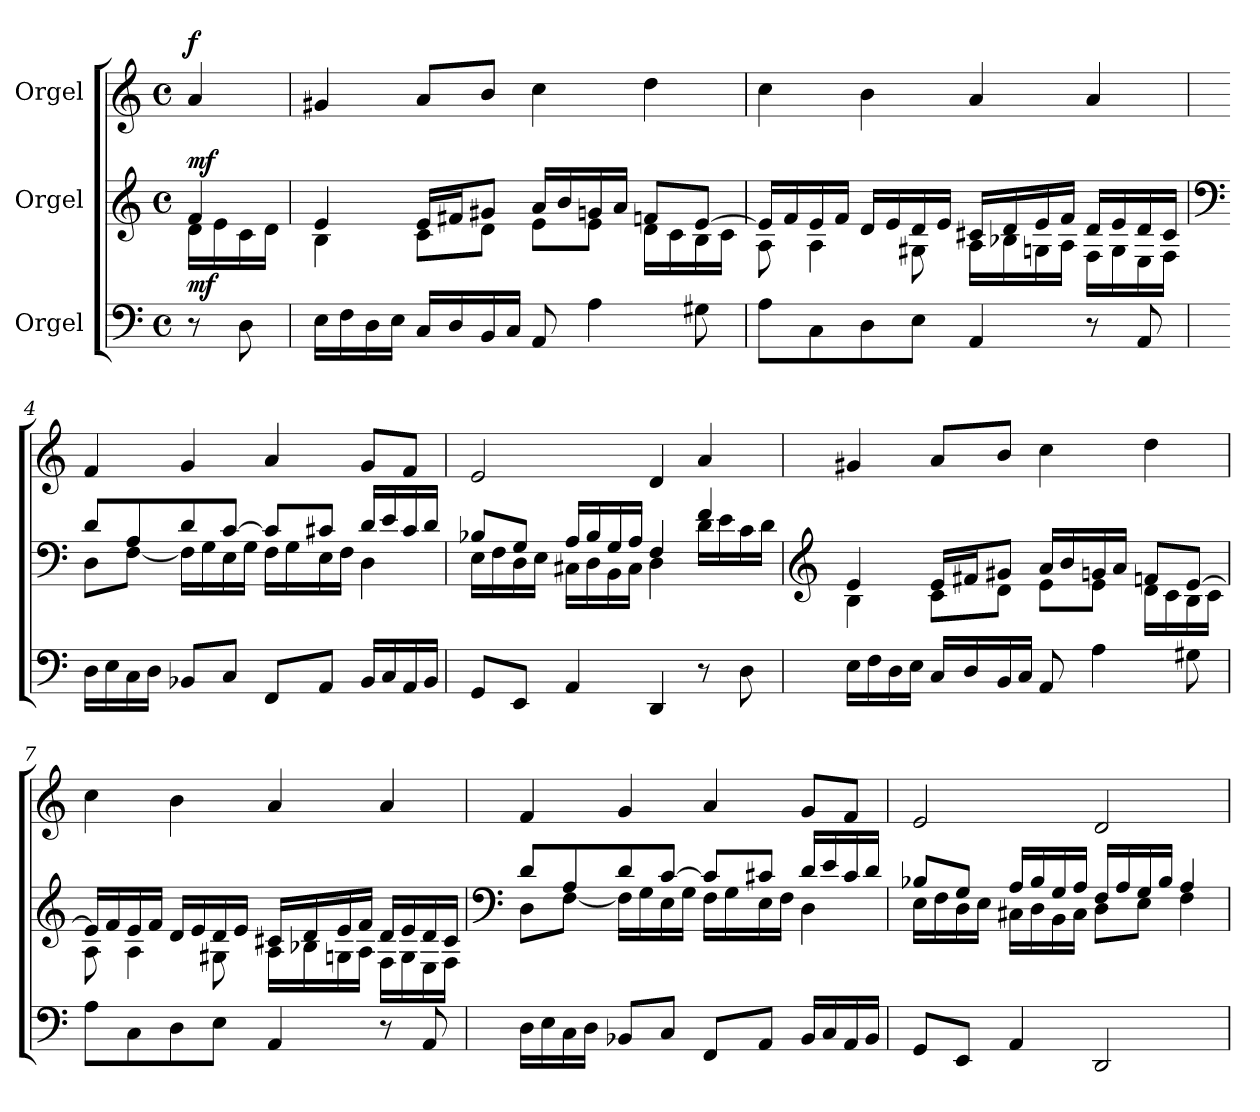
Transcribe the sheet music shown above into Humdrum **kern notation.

**kern	**dynam	**kern	**dynam	**kern	**dynam
*part3	*part3	*part2	*part2	*part1	*part1
*staff3	*staff3	*staff2	*staff2	*staff1	*staff1
*I"Orgel	*	*I"Orgel	*	*I"Orgel	*
*clefF4	*	*clefG2	*	*clefG2	*
*k[]	*	*k[]	*	*k[]	*
*M4/4	*	*M4/4	*	*M4/4	*
*met(c)	*	*met(c)	*	*met(c)	*
*MM40	*	*MM40	*	*MM40	*
=1	=1	=1	=1	=1	=1
*	*	*^	*	*	*
!	!LO:DY:a	!	!	!LO:DY:a	!	!LO:DY:a
8r	mf	4f/	16d\LL	mf	4a/	f
.	.	.	16e\	.	.	.
8D\	.	.	16c\	.	.	.
.	.	.	16d\JJ	.	.	.
=2	=2	=2	=2	=2	=2	=2
16E\LL	.	4e/	4B\	.	4g#X/	.
16F\	.	.	.	.	.	.
16D\	.	.	.	.	.	.
16E\JJ	.	.	.	.	.	.
16C/LL	.	16e/LL	8c\L	.	8a/L	.
16D/	.	16f#X/J	.	.	.	.
16BB/	.	8g#X/J	8d\J	.	8b/J	.
16C/JJ	.	.	.	.	.	.
8AA/	.	16a/LL	8e\L	.	4cc\	.
.	.	16b/	.	.	.	.
4A\	.	16gn/	8e\J	.	.	.
.	.	16a/JJ	.	.	.	.
.	.	8fn/L	16d\LL	.	4dd\	.
.	.	.	16c\	.	.	.
8G#X\	.	[8e/J	16B\	.	.	.
.	.	.	16c\JJ	.	.	.
=3	=3	=3	=3	=3	=3	=3
8A\L	.	16e/LL]	8A\	.	4cc\	.
.	.	16f/	.	.	.	.
8C\	.	16e/	4A\	.	.	.
.	.	16f/JJ	.	.	.	.
8D\	.	16d/LL	.	.	4b\	.
.	.	16e/	.	.	.	.
8E\J	.	16d/	8G#X\	.	.	.
.	.	16e/JJ	.	.	.	.
4AA/	.	16c#X/LL	16A\LL	.	4a/	.
.	.	16d/	16B-X\	.	.	.
.	.	16e/	16Gn\	.	.	.
.	.	16f/JJ	16A\JJ	.	.	.
8r	.	16d/LL	16F\LL	.	4a/	.
.	.	16e/	16G\	.	.	.
8AA/	.	16d/	16E\	.	.	.
.	.	16c#/JJ	16F\JJ	.	.	.
!!LO:LB:g=z
=4	=4	=4	=4	=4	=4	=4
*	*	*clefF4	*	*	*	*
16D\LL	.	8d/L	8D\L	.	4f/	.
16E\	.	.	.	.	.	.
16C\	.	8A/	[8F\J	.	.	.
16D\JJ	.	.	.	.	.	.
8BB-X/L	.	8d/	16F\LL]	.	4g/	.
.	.	.	16G\	.	.	.
8C/J	.	[8c/J	16E\	.	.	.
.	.	.	16G\JJ	.	.	.
8FF/L	.	8c/L]	16F\LL	.	4a/	.
.	.	.	16G\	.	.	.
8AA/J	.	8c#X/J	16E\	.	.	.
.	.	.	16F\JJ	.	.	.
16BB-/LL	.	16d/LL	4D\	.	8g/L	.
16C/	.	16e/	.	.	.	.
16AA/	.	16c#/	.	.	8f/J	.
16BB-/JJ	.	16d/JJ	.	.	.	.
=5	=5	=5	=5	=5	=5	=5
8GG/L	.	8B-X/L	16E\LL	.	2e/	.
.	.	.	16F\	.	.	.
8EE/J	.	8G/J	16D\	.	.	.
.	.	.	16E\JJ	.	.	.
4AA/	.	16A/LL	16C#X\LL	.	.	.
.	.	16B-/	16D\	.	.	.
.	.	16G/	16BB\	.	.	.
.	.	16A/JJ	16C#\JJ	.	.	.
4DD/	.	4F/	4D\	.	4d/	.
8r	.	4f/	16d\LL	.	4a/	.
.	.	.	16e\	.	.	.
8D\	.	.	16c\	.	.	.
.	.	.	16d\JJ	.	.	.
!!LO:LB:g=z
=6	=6	=6	=6	=6	=6	=6
*	*	*clefG2	*	*	*	*
16E\LL	.	4e/	4B\	.	4g#X/	.
16F\	.	.	.	.	.	.
16D\	.	.	.	.	.	.
16E\JJ	.	.	.	.	.	.
16C/LL	.	16e/LL	8c\L	.	8a/L	.
16D/	.	16f#X/J	.	.	.	.
16BB/	.	8g#X/J	8d\J	.	8b/J	.
16C/JJ	.	.	.	.	.	.
8AA/	.	16a/LL	8e\L	.	4cc\	.
.	.	16b/	.	.	.	.
4A\	.	16gn/	8e\J	.	.	.
.	.	16a/JJ	.	.	.	.
.	.	8fn/L	16d\LL	.	4dd\	.
.	.	.	16c\	.	.	.
8G#X\	.	[8e/J	16B\	.	.	.
.	.	.	16c\JJ	.	.	.
=7	=7	=7	=7	=7	=7	=7
8A\L	.	16e/LL]	8A\	.	4cc\	.
.	.	16f/	.	.	.	.
8C\	.	16e/	4A\	.	.	.
.	.	16f/JJ	.	.	.	.
8D\	.	16d/LL	.	.	4b\	.
.	.	16e/	.	.	.	.
8E\J	.	16d/	8G#X\	.	.	.
.	.	16e/JJ	.	.	.	.
4AA/	.	16c#X/LL	16A\LL	.	4a/	.
.	.	16d/	16B-X\	.	.	.
.	.	16e/	16Gn\	.	.	.
.	.	16f/JJ	16A\JJ	.	.	.
8r	.	16d/LL	16F\LL	.	4a/	.
.	.	16e/	16G\	.	.	.
8AA/	.	16d/	16E\	.	.	.
.	.	16c#/JJ	16F\JJ	.	.	.
!!LO:LB:g=z
=8	=8	=8	=8	=8	=8	=8
*	*	*clefF4	*	*	*	*
16D\LL	.	8d/L	8D\L	.	4f/	.
16E\	.	.	.	.	.	.
16C\	.	8A/	[8F\J	.	.	.
16D\JJ	.	.	.	.	.	.
8BB-X/L	.	8d/	16F\LL]	.	4g/	.
.	.	.	16G\	.	.	.
8C/J	.	[8c/J	16E\	.	.	.
.	.	.	16G\JJ	.	.	.
8FF/L	.	8c/L]	16F\LL	.	4a/	.
.	.	.	16G\	.	.	.
8AA/J	.	8c#X/J	16E\	.	.	.
.	.	.	16F\JJ	.	.	.
16BB-/LL	.	16d/LL	4D\	.	8g/L	.
16C/	.	16e/	.	.	.	.
16AA/	.	16c#/	.	.	8f/J	.
16BB-/JJ	.	16d/JJ	.	.	.	.
=9	=9	=9	=9	=9	=9	=9
8GG/L	.	8B-X/L	16E\LL	.	2e/	.
.	.	.	16F\	.	.	.
8EE/J	.	8G/J	16D\	.	.	.
.	.	.	16E\JJ	.	.	.
4AA/	.	16A/LL	16C#X\LL	.	.	.
.	.	16B-/	16D\	.	.	.
.	.	16G/	16BB\	.	.	.
.	.	16A/JJ	16C#\JJ	.	.	.
2DD/	.	16F/LL	8D\L	.	2d/	.
.	.	16A/	.	.	.	.
.	.	16G/	8E\J	.	.	.
.	.	16B-/JJ	.	.	.	.
.	.	4A/	4F\	.	.	.
*	*	*v	*v	*	*	*
=	=	=	=	=	=
*-	*-	*-	*-	*-	*-
